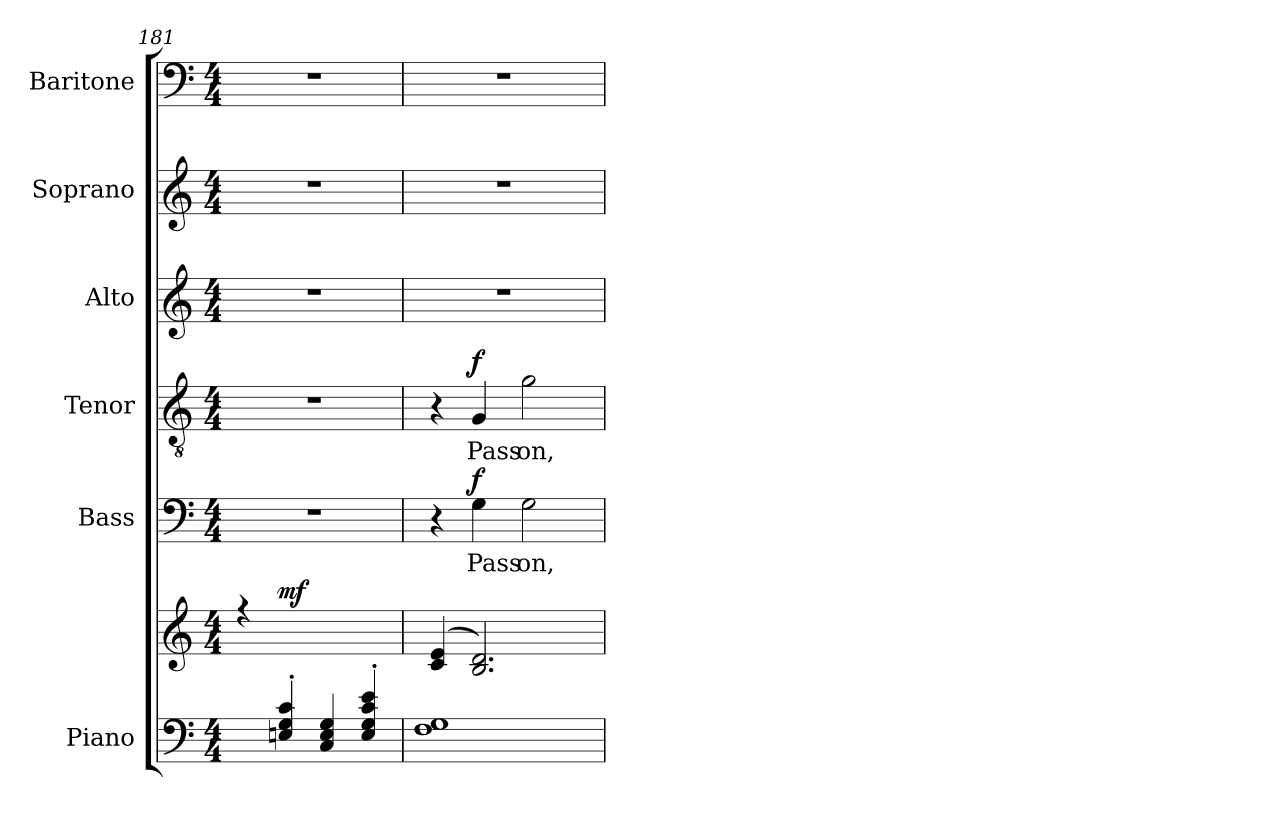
**kern	**kern	**dynam	**kern	**text	**dynam	**kern	**text	**dynam	**kern	**kern	**kern
*part6	*part6	*part6	*part5	*part5	*part5	*part4	*part4	*part4	*part3	*part2	*part1
*staff7	*staff6	*staff6/7	*staff5	*staff5	*staff5	*staff4	*staff4	*staff4	*staff3	*staff2	*staff1
*I"Piano	*	*	*I"Bass	*	*	*I"Tenor	*	*	*I"Alto	*I"Soprano	*I"Baritone
*	*	*	*I'B	*	*	*I'T	*	*	*I'A	*I'S	*
*clefF4	*clefG2	*	*clefF4	*	*	*clefGv2	*	*	*clefG2	*clefG2	*clefF4
*k[]	*k[]	*	*k[]	*	*	*k[]	*	*	*k[]	*k[]	*k[]
*C:	*C:	*	*C:	*	*	*C:	*	*	*C:	*C:	*C:
*M4/4	*M4/4	*	*M4/4	*	*	*M4/4	*	*	*M4/4	*M4/4	*M4/4
=181	=181	=181	=181	=181	=181	=181	=181	=181	=181	=181	=181
*^	*^	*	*	*	*	*	*	*	*	*	*
*	*^	*	*	*	*	*	*	*	*	*	*	*	*
4ryy	1ryy	4ryy	4r	1ryy	.	1r	.	.	1r	.	.	1r	1r	1r
!	!	!	!	!	!LO:DY:a	!	!	!	!	!	!	!	!	!
4En/' 4G/' 4c/'	.	4ryy	2.ryy	.	mf	.	.	.	.	.	.	.	.	.
4C/ 4E/ 4G/	.	4ryy	.	.	.	.	.	.	.	.	.	.	.	.
4E/' 4G/' 4c/' 4e/'	.	4ryy	.	.	.	.	.	.	.	.	.	.	.	.
*	*v	*v	*	*	*	*	*	*	*	*	*	*	*	*
=182	=182	=182	=182	=182	=182	=182	=182	=182	=182	=182	=182	=182	=182
1F 1G	4ryy	(<4c 4e	1ryy	.	4r	.	.	4r	.	.	1r	1r	1r
!	!	!	!	!	!	!LO:LY:b	!LO:DY:b	!	!LO:LY:b	!LO:DY:b	!	!	!
.	4ryy	2.B 2.d)	.	.	4G	Pass	f	4G	Pass	f	.	.	.
!	!	!	!	!	!	!LO:LY:b	!	!	!LO:LY:b	!	!	!	!
.	4ryy	.	.	.	2G	on,	.	2g	on,	.	.	.	.
.	4ryy	.	.	.	.	.	.	.	.	.	.	.	.
*v	*v	*	*	*	*	*	*	*	*	*	*	*	*
*	*v	*v	*	*	*	*	*	*	*	*	*	*
=	=	=	=	=	=	=	=	=	=	=	=
*-	*-	*-	*-	*-	*-	*-	*-	*-	*-	*-	*-
